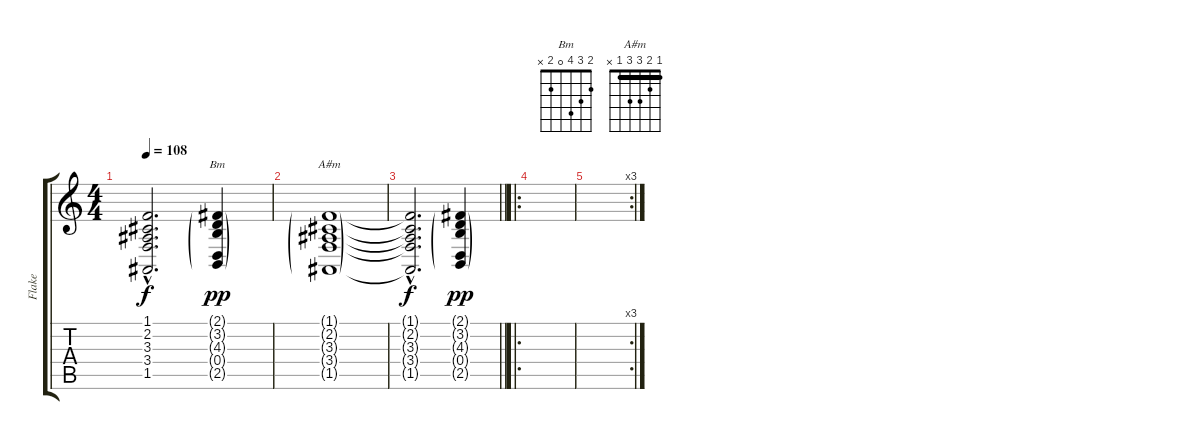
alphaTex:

\track ("Flake" "Flake") {instrument choiraahs}
\staff {score tabs}
\tuning (E4 B3 G3 D3 A2 E2) {hide}
\chord ("Bm" 2 3 4 0 2 x)
\chord ("A#m" 1 2 3 3 1 x) {barre 1}
\ts (4 4)
\tempo 108
\clef g2
\ks c
(1.1{hac t} 2.2{hac t} 3.3{hac t} 3.4{hac t} 1.5{hac t}).2{d dy f} (2.1{g} 3.2{g} 4.3{g} 0.4{g} 2.5{g}).4{ch "Bm" dy pp} |
(1.1{g} 2.2{g} 3.3{g} 3.4{g} 1.5{g}).1{ch "A#m"} |
\barLineRight lightlight
(1.1{hac t} 2.2{hac t} 3.3{hac t} 3.4{hac t} 1.5{hac t}).2{d dy f} (2.1{g} 3.2{g} 4.3{g} 0.4{g} 2.5{g}).4{dy pp} |
\ro
|
\rc 3
